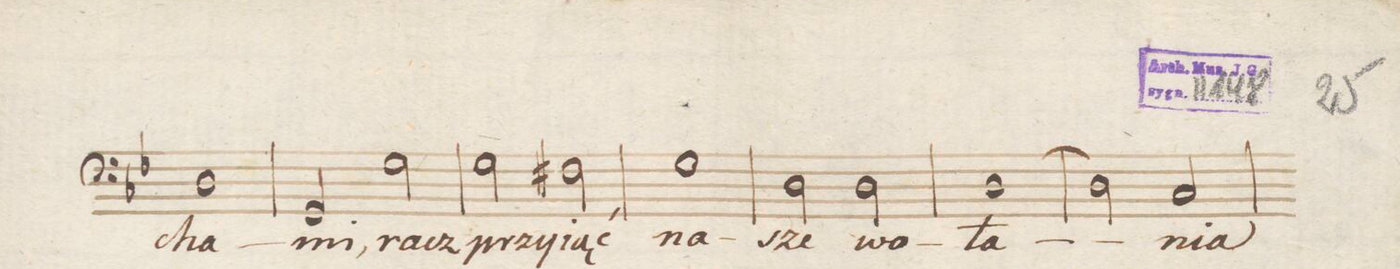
**kern	**text	**dynam
*I"Baſso.	*	*
*clefF4	*	*
*k[b-e-]	*	*
*met(c|)	*	*
*M2/2	*	*
1D	-cha-	.
=14	=14	=14
2GG/	-mi,	.
2G\	racz	.
=15	=15	=15
2G\	przy-	.
2F#X\	-iać	.
=16	=16	=16
1G	na-	.
=17	=17	=17
2D\	-sze	.
2D\	wo-	.
=18	=18	=18
[1D	-ła-	.
=19	=19	=19
2D\]	.	.
2C/	-nia	.
=20	=20	=20
*-	*-	*-
